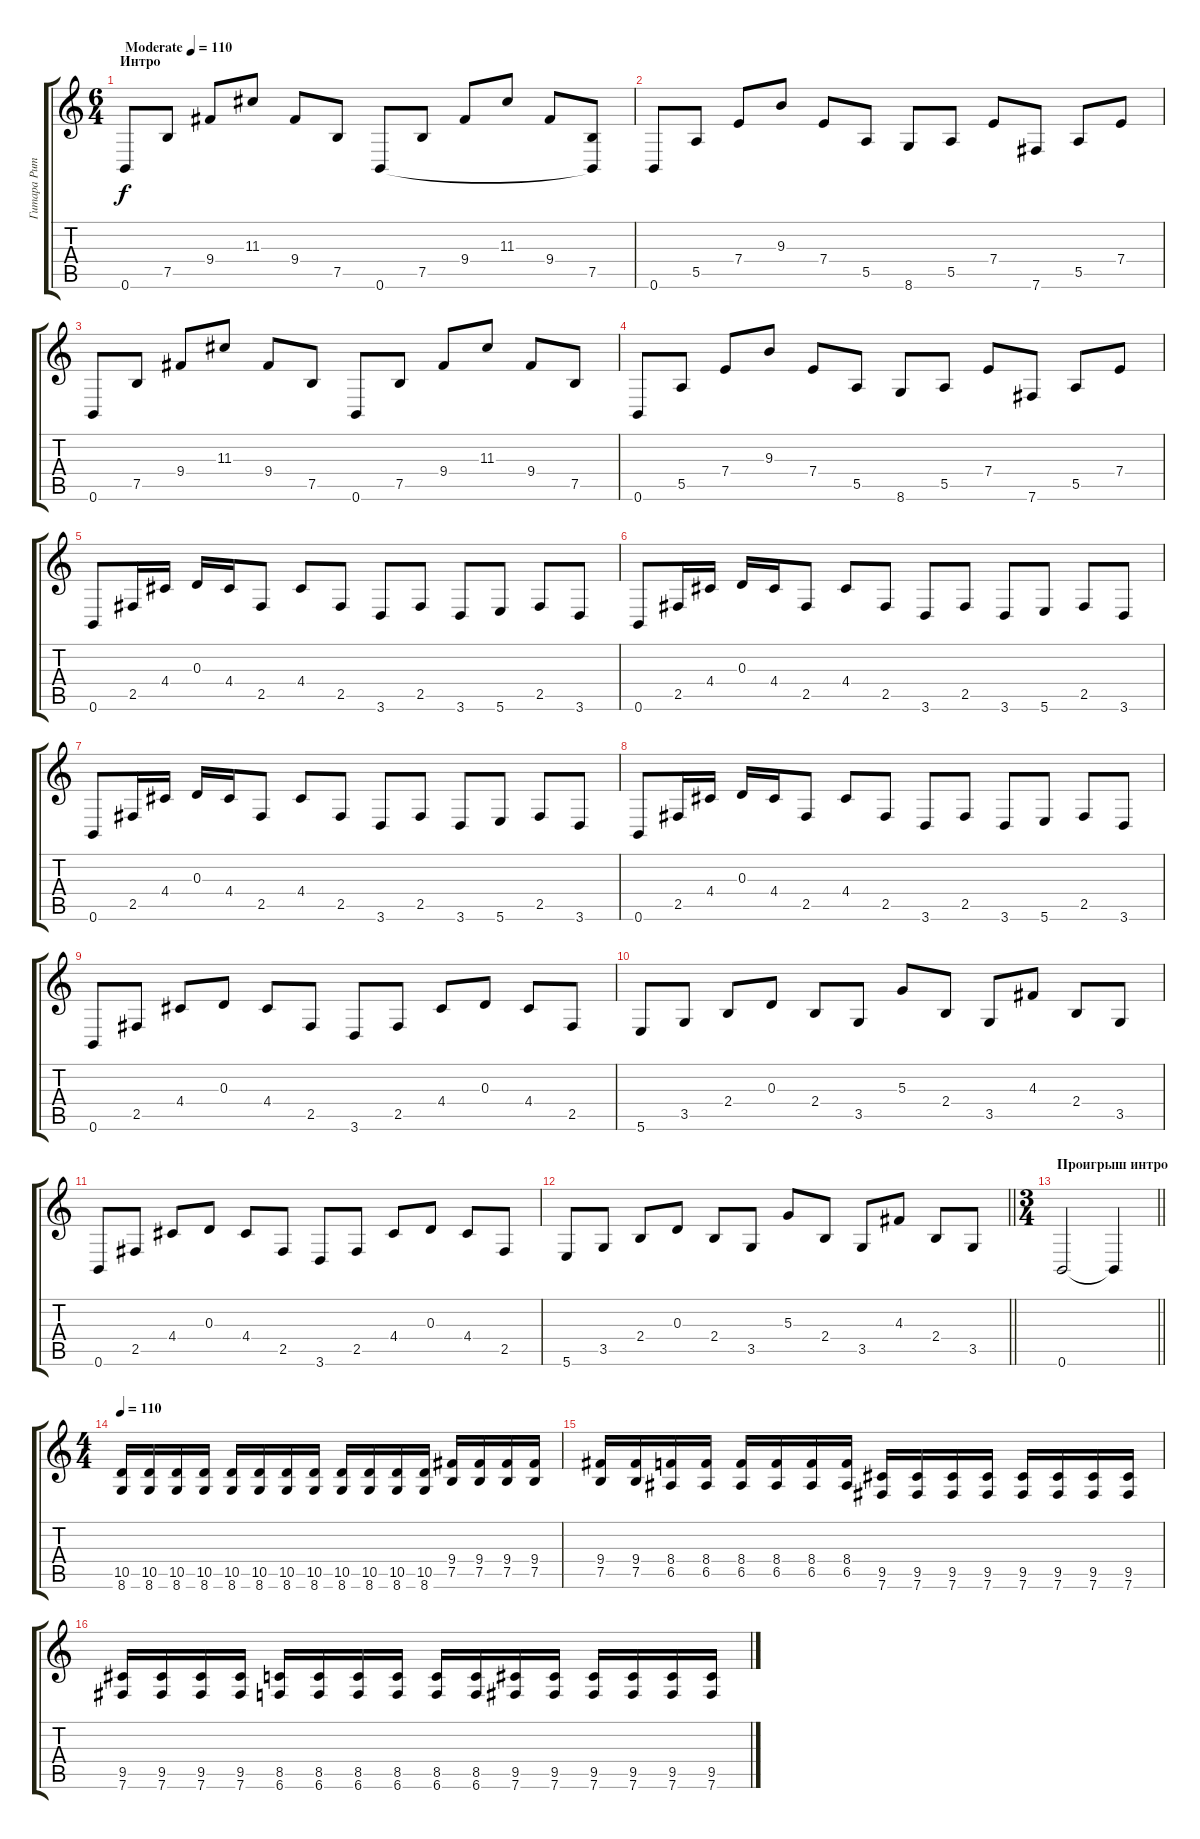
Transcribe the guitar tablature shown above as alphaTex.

\track ("Гитара Ритм Азат" "Гитара Рит") {instrument distortionguitar}
\staff {score tabs}
\tuning (B3 Gb3 D3 A2 E2 B1) {hide}
\ts (6 4)
\section ("" "Интро")
\tempo (110 "Moderate")
\clef g2
\ks c
0.6.8{dy f instrument acousticguitarnylon} 7.5.8 9.4.8 11.3.8 9.4.8 7.5.8 0.6.8 7.5.8 9.4.8 11.3.8 9.4.8 (7.5 0.6{t}).8 |
0.6.8 5.5.8 7.4.8 9.3.8 7.4.8 5.5.8 8.6.8 5.5.8 7.4.8 7.6.8 5.5.8 7.4.8 |
0.6.8 7.5.8 9.4.8 11.3.8 9.4.8 7.5.8 0.6.8 7.5.8 9.4.8 11.3.8 9.4.8 7.5.8 |
0.6.8 5.5.8 7.4.8 9.3.8 7.4.8 5.5.8 8.6.8 5.5.8 7.4.8 7.6.8 5.5.8 7.4.8 |
0.6.8 2.5.16 4.4.16 0.3.16 4.4.16 2.5.8 4.4.8 2.5.8 3.6.8 2.5.8 3.6.8 5.6.8 2.5.8 3.6.8 |
0.6.8 2.5.16 4.4.16 0.3.16 4.4.16 2.5.8 4.4.8 2.5.8 3.6.8 2.5.8 3.6.8 5.6.8 2.5.8 3.6.8 |
0.6.8 2.5.16 4.4.16 0.3.16 4.4.16 2.5.8 4.4.8 2.5.8 3.6.8 2.5.8 3.6.8 5.6.8 2.5.8 3.6.8 |
0.6.8 2.5.16 4.4.16 0.3.16 4.4.16 2.5.8 4.4.8 2.5.8 3.6.8 2.5.8 3.6.8 5.6.8 2.5.8 3.6.8 |
0.6.8 2.5.8 4.4.8 0.3.8 4.4.8 2.5.8 3.6.8 2.5.8 4.4.8 0.3.8 4.4.8 2.5.8 |
5.6.8 3.5.8 2.4.8 0.3.8 2.4.8 3.5.8 5.3.8 2.4.8 3.5.8 4.3.8 2.4.8 3.5.8 |
0.6.8 2.5.8 4.4.8 0.3.8 4.4.8 2.5.8 3.6.8 2.5.8 4.4.8 0.3.8 4.4.8 2.5.8 |
\barLineRight lightlight
5.6.8 3.5.8 2.4.8 0.3.8 2.4.8 3.5.8 5.3.8 2.4.8 3.5.8 4.3.8 2.4.8 3.5.8 |
\ts (3 4)
\section ("" "Проигрыш интро")
\barLineRight lightlight
0.6.2 0.6{t}.4 |
\ts (4 4)
\tempo 110
(10.5 8.6).16{instrument distortionguitar} (10.5 8.6).16 (10.5 8.6).16 (10.5 8.6).16 (10.5 8.6).16 (10.5 8.6).16 (10.5 8.6).16 (10.5 8.6).16 (10.5 8.6).16 (10.5 8.6).16 (10.5 8.6).16 (10.5 8.6).16 (9.4 7.5).16 (9.4 7.5).16 (9.4 7.5).16 (9.4 7.5).16 |
(9.4 7.5).16 (9.4 7.5).16 (8.4 6.5).16 (8.4 6.5).16 (8.4 6.5).16 (8.4 6.5).16 (8.4 6.5).16 (8.4 6.5).16 (9.5 7.6).16 (9.5 7.6).16 (9.5 7.6).16 (9.5 7.6).16 (9.5 7.6).16 (9.5 7.6).16 (9.5 7.6).16 (9.5 7.6).16 |
(9.5 7.6).16 (9.5 7.6).16 (9.5 7.6).16 (9.5 7.6).16 (8.5 6.6).16 (8.5 6.6).16 (8.5 6.6).16 (8.5 6.6).16 (8.5 6.6).16 (8.5 6.6).16 (9.5 7.6).16 (9.5 7.6).16 (9.5 7.6).16 (9.5 7.6).16 (9.5 7.6).16 (9.5 7.6).16
